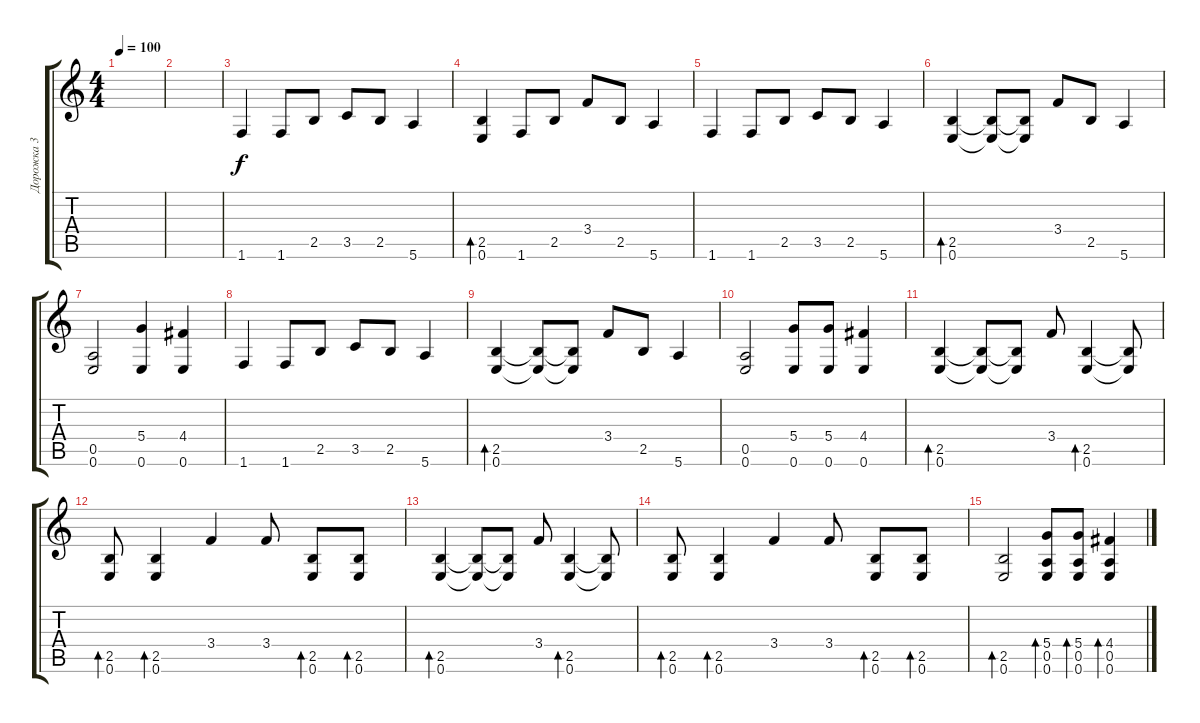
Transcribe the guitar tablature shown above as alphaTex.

\track ("Дорожка 3" "Дорожка 3") {instrument acousticguitarsteel}
\staff {score tabs}
\tuning (E4 B3 G3 D3 A2 E2) {hide}
\ts (4 4)
\tempo 100
\clef g2
\ks c
|
|
1.6.4 1.6.8 2.5.8 3.5.8 2.5.8 5.6.4 |
(2.5 0.6).4{bd 480} 1.6.8 2.5.8 3.4.8 2.5.8 5.6.4 |
1.6.4 1.6.8 2.5.8 3.5.8 2.5.8 5.6.4 |
(2.5 0.6).4{bd 480} (2.5{t} 0.6{t}).8 (2.5{t} 0.6{t}).8 3.4.8 2.5.8 5.6.4 |
(0.5 0.6).2 (5.4 0.6).4 (4.4 0.6).4 |
1.6.4 1.6.8 2.5.8 3.5.8 2.5.8 5.6.4 |
(2.5 0.6).4{bd 480} (2.5{t} 0.6{t}).8 (2.5{t} 0.6{t}).8 3.4.8 2.5.8 5.6.4 |
(0.5 0.6).2 (5.4 0.6).8 (5.4 0.6).8 (4.4 0.6).4 |
(2.5 0.6).4{bd 480} (2.5{t} 0.6{t}).8 (2.5{t} 0.6{t}).8 3.4.8 (2.5 0.6).4{bd 60} (2.5{t} 0.6{t}).8 |
(2.5 0.6).8{bd 60} (2.5 0.6).4{bd 60} 3.4.4 3.4.8 (2.5 0.6).8{bd 60} (2.5 0.6).8{bd 60} |
(2.5 0.6).4{bd 480} (2.5{t} 0.6{t}).8 (2.5{t} 0.6{t}).8 3.4.8 (2.5 0.6).4{bd 60} (2.5{t} 0.6{t}).8 |
(2.5 0.6).8{bd 60} (2.5 0.6).4{bd 60} 3.4.4 3.4.8 (2.5 0.6).8{bd 60} (2.5 0.6).8{bd 60} |
(2.5 0.6).2{bd 240} (5.4 0.5 0.6).8{bd 240} (5.4 0.5 0.6).8{bd 240} (4.4 0.5 0.6).4{bd 240}
